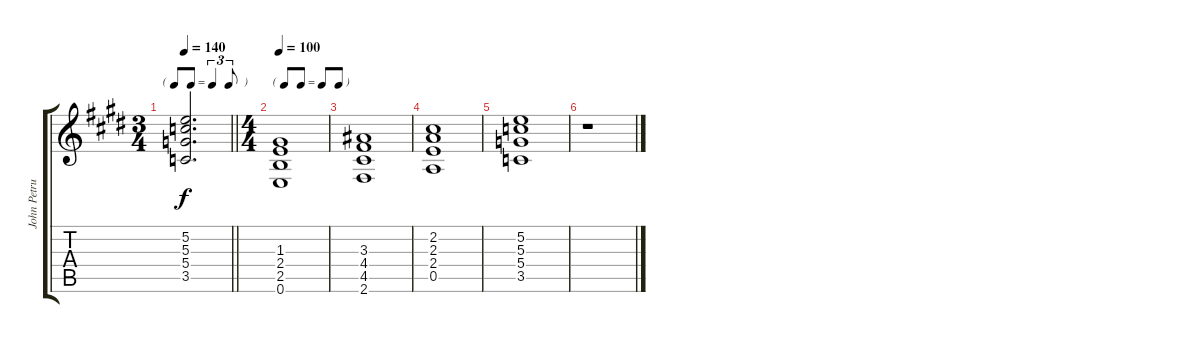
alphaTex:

\track ("John Petrucci II" "John Petru") {instrument distortionguitar}
\staff {score tabs}
\tuning (E4 B3 G3 D3 A2 E2) {hide}
\ts (3 4)
\tf triplet8th
\tempo 140
\clef g2
\barLineRight lightlight
\ks e
(5.2{t} 5.3{t} 5.4{t} 3.5{t}).2{d dy f} |
\ts (4 4)
\tf none
\tempo 100
(1.3 2.4 2.5 0.6).1 |
(3.3 4.4 4.5 2.6).1 |
(2.2 2.3 2.4 0.5).1 |
(5.2 5.3 5.4 3.5).1 |
r.1
